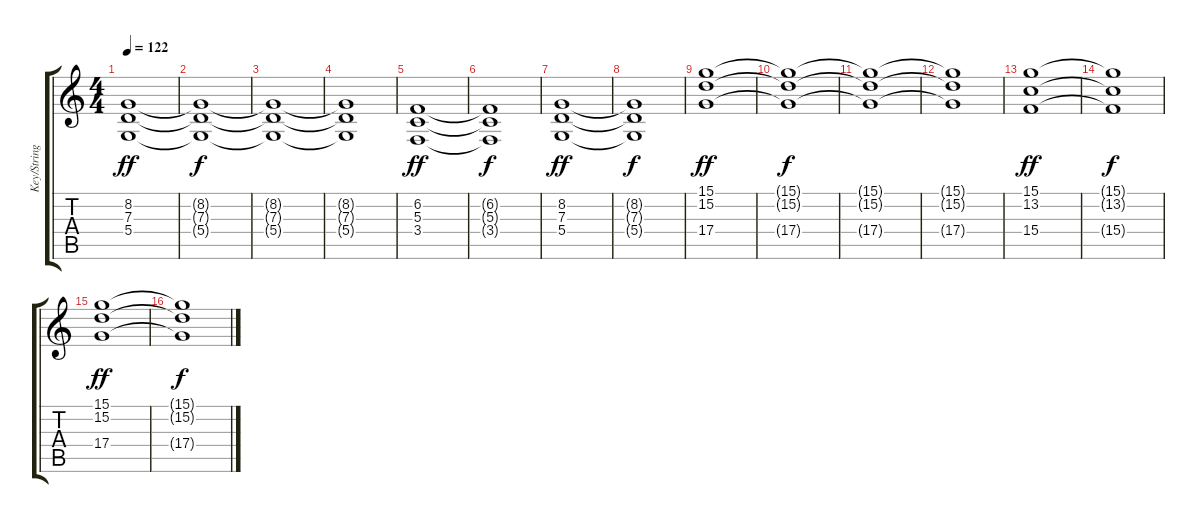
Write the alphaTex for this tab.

\track ("Key/Strings" "Key/String") {instrument lead2sawtooth}
\staff {score tabs}
\tuning (E4 B3 G3 D3 A2 E2) {hide}
\ts (4 4)
\tempo 122
\clef g2
\ks c
(8.2 7.3 5.4).1{dy ff} |
(8.2{t} 7.3{t} 5.4{t}).1{dy f} |
(8.2{t} 7.3{t} 5.4{t}).1 |
(8.2{t} 7.3{t} 5.4{t}).1 |
(6.2 5.3 3.4).1{dy ff} |
(6.2{t} 5.3{t} 3.4{t}).1{dy f} |
(8.2 7.3 5.4).1{dy ff} |
(8.2{t} 7.3{t} 5.4{t}).1{dy f} |
(15.1 15.2 17.4).1{dy ff instrument stringensemble1} |
(15.1{t} 15.2{t} 17.4{t}).1{dy f} |
(15.1{t} 15.2{t} 17.4{t}).1 |
(15.1{t} 15.2{t} 17.4{t}).1 |
(15.1 13.2 15.4).1{dy ff} |
(15.1{t} 13.2{t} 15.4{t}).1{dy f} |
(15.1 15.2 17.4).1{dy ff instrument stringensemble1} |
(15.1{t} 15.2{t} 17.4{t}).1{dy f}
